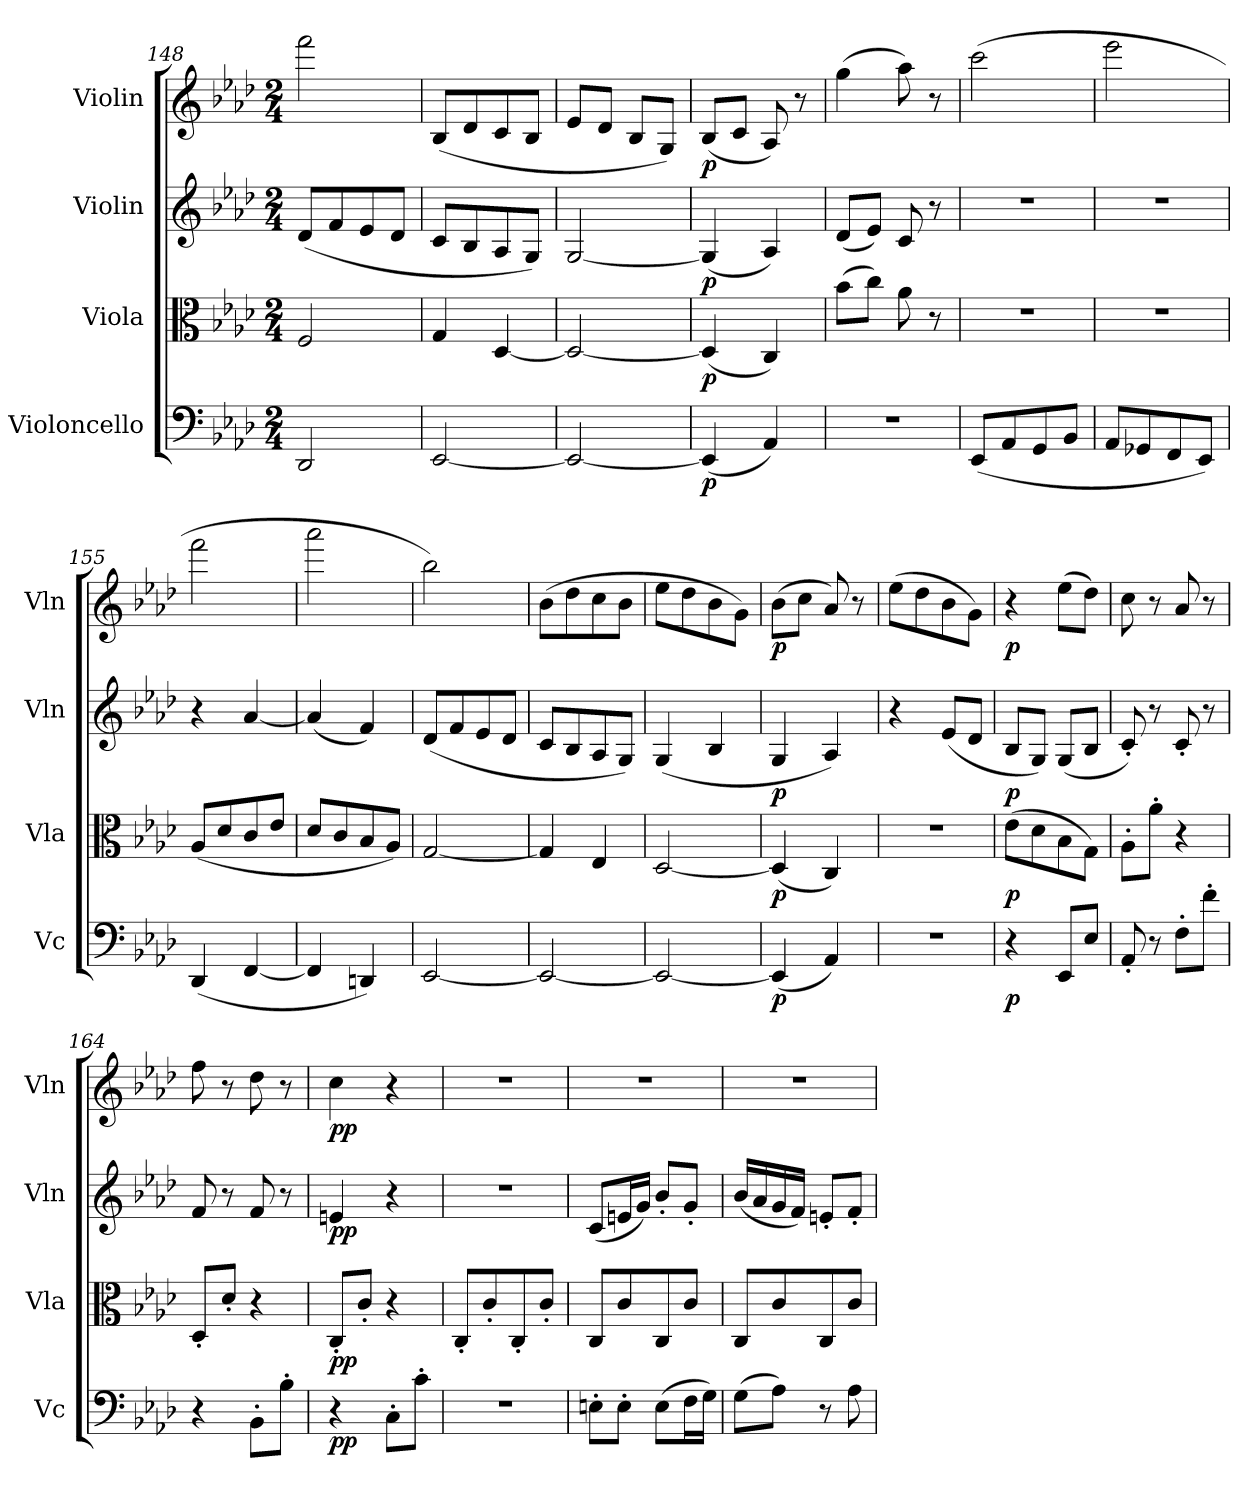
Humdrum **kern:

**kern	**dynam	**kern	**dynam	**kern	**dynam	**kern	**dynam
*part4	*part4	*part3	*part3	*part2	*part2	*part1	*part1
*staff4	*staff4	*staff3	*staff3	*staff2	*staff2	*staff1	*staff1
*I"Violoncello	*	*I"Viola	*	*I"Violin	*	*I"Violin	*
*I'Vc	*	*I'Vla	*	*I'Vln	*	*I'Vln	*
*clefF4	*	*clefC3	*	*clefG2	*	*clefG2	*
*k[b-e-a-d-]	*	*k[b-e-a-d-]	*	*k[b-e-a-d-]	*	*k[b-e-a-d-]	*
*M2/4	*	*M2/4	*	*M2/4	*	*M2/4	*
=148	=148	=148	=148	=148	=148	=148	=148
2DD-/	.	2F/	.	(8d-/L	.	2fff\	.
.	.	.	.	8f/	.	.	.
.	.	.	.	8e-/	.	.	.
.	.	.	.	8d-/J	.	.	.
=149	=149	=149	=149	=149	=149	=149	=149
[2EE-/	.	4G/	.	8c/L	.	(8B-/L	.
.	.	.	.	8B-/	.	8d-/	.
.	.	[4D-/	.	8A-/	.	8c/	.
.	.	.	.	8G/J)	.	8B-/J	.
=150	=150	=150	=150	=150	=150	=150	=150
2EE-/_	.	2D-/_	.	[2G/	.	8e-/L	.
.	.	.	.	.	.	8d-/J	.
.	.	.	.	.	.	8B-/L	.
.	.	.	.	.	.	8G/J)	.
=151	=151	=151	=151	=151	=151	=151	=151
(4EE-/]	p	(4D-/]	p	(4G/]	p	(8B-/L	p
.	.	.	.	.	.	8c/J	.
4AA-/)	.	4C/)	.	4A-/)	.	8A-/)	.
.	.	.	.	.	.	8r	.
=152	=152	=152	=152	=152	=152	=152	=152
2r	.	(8b-\L	.	(8d-/L	.	(4gg\	.
.	.	8cc\J)	.	8e-/J)	.	.	.
.	.	8a-\	.	8c/	.	8aa-\)	.
.	.	8r	.	8r	.	8r	.
=153	=153	=153	=153	=153	=153	=153	=153
(8EE-/L	.	2r	.	2r	.	(2ccc\	.
8AA-/	.	.	.	.	.	.	.
8GG/	.	.	.	.	.	.	.
8BB-/J	.	.	.	.	.	.	.
=154	=154	=154	=154	=154	=154	=154	=154
8AA-/L	.	2r	.	2r	.	2eee-\	.
8GG-X/	.	.	.	.	.	.	.
8FF/	.	.	.	.	.	.	.
8EE-/J)	.	.	.	.	.	.	.
=155	=155	=155	=155	=155	=155	=155	=155
(4DD-/	.	(8A-/L	.	4r	.	2fff\	.
.	.	8d-/	.	.	.	.	.
[4FF/	.	8c/	.	[4a-/	.	.	.
.	.	8e-/J	.	.	.	.	.
=156	=156	=156	=156	=156	=156	=156	=156
4FF/]	.	8d-/L	.	(4a-/]	.	2aaa-\	.
.	.	8c/	.	.	.	.	.
4DDn/)	.	8B-/	.	4f/)	.	.	.
.	.	8A-/J)	.	.	.	.	.
=157	=157	=157	=157	=157	=157	=157	=157
[2EE-/	.	[2G/	.	(8d-/L	.	2bb-\)	.
.	.	.	.	8f/	.	.	.
.	.	.	.	8e-/	.	.	.
.	.	.	.	8d-/J	.	.	.
=158	=158	=158	=158	=158	=158	=158	=158
2EE-/_	.	4G/]	.	8c/L	.	(8b-\L	.
.	.	.	.	8B-/	.	8dd-\	.
.	.	4E-/	.	8A-/	.	8cc\	.
.	.	.	.	8G/J)	.	8b-\J	.
=159	=159	=159	=159	=159	=159	=159	=159
2EE-/_	.	[2D-/	.	(4G/	.	8ee-\L	.
.	.	.	.	.	.	8dd-\	.
.	.	.	.	4B-/	.	8b-\	.
.	.	.	.	.	.	8g\J)	.
=160	=160	=160	=160	=160	=160	=160	=160
(4EE-/]	p	(4D-/]	p	4G/	p	(8b-\L	p
.	.	.	.	.	.	8cc\J	.
4AA-/)	.	4C/)	.	4A-/)	.	8a-/)	.
.	.	.	.	.	.	8r	.
=161	=161	=161	=161	=161	=161	=161	=161
2r	.	2r	.	4r	.	(8ee-\L	.
.	.	.	.	.	.	8dd-\	.
.	.	.	.	(8e-/L	.	8b-\	.
.	.	.	.	8d-/J	.	8g\J)	.
=162	=162	=162	=162	=162	=162	=162	=162
4r	p	(8e-\L	p	8B-/L	p	4r	p
.	.	8d-\	.	8G/J)	.	.	.
8EE-/L	.	8B-\	.	(8G/L	.	(8ee-\L	.
8E-\J	.	8G\J)	.	8B-/J	.	8dd-\J)	.
=163	=163	=163	=163	=163	=163	=163	=163
8AA-'/	.	8A-'\L	.	8c'/)	.	8cc\	.
8r	.	8a-'\J	.	8r	.	8r	.
8F'\L	.	4r	.	8c'/	.	8a-/	.
8f'\J	.	.	.	8r	.	8r	.
=164	=164	=164	=164	=164	=164	=164	=164
4r	.	8D-'/L	.	8f/	.	8ff\	.
.	.	8d-'/J	.	8r	.	8r	.
8BB-'\L	.	4r	.	8f/	.	8dd-\	.
8B-'\J	.	.	.	8r	.	8r	.
=165	=165	=165	=165	=165	=165	=165	=165
4r	pp	8C'/L	pp	4en/	pp	4cc\	pp
.	.	8c'/J	.	.	.	.	.
8C'\L	.	4r	.	4r	.	4r	.
8c'\J	.	.	.	.	.	.	.
=166	=166	=166	=166	=166	=166	=166	=166
2r	.	8C'/L	.	2r	.	2r	.
.	.	8c'/	.	.	.	.	.
.	.	8C'/	.	.	.	.	.
.	.	8c'/J	.	.	.	.	.
=167	=167	=167	=167	=167	=167	=167	=167
8En'\L	.	8C/L	.	(8c/L	.	2r	.
8E'\J	.	8c/	.	16en/L	.	.	.
.	.	.	.	16g/JJ)	.	.	.
(8E\L	.	8C/	.	8b-'/L	.	.	.
16F\L	.	8c/J	.	8g'/J	.	.	.
16G\JJ)	.	.	.	.	.	.	.
=168	=168	=168	=168	=168	=168	=168	=168
(8G\L	.	8C/L	.	(16b-/LL	.	2r	.
.	.	.	.	16a-/	.	.	.
8A-\J)	.	8c/	.	16g/	.	.	.
.	.	.	.	16f/JJ)	.	.	.
8r	.	8C/	.	8en'/L	.	.	.
8A-\	.	8c/J	.	8f'/J	.	.	.
=	=	=	=	=	=	=	=
*-	*-	*-	*-	*-	*-	*-	*-
